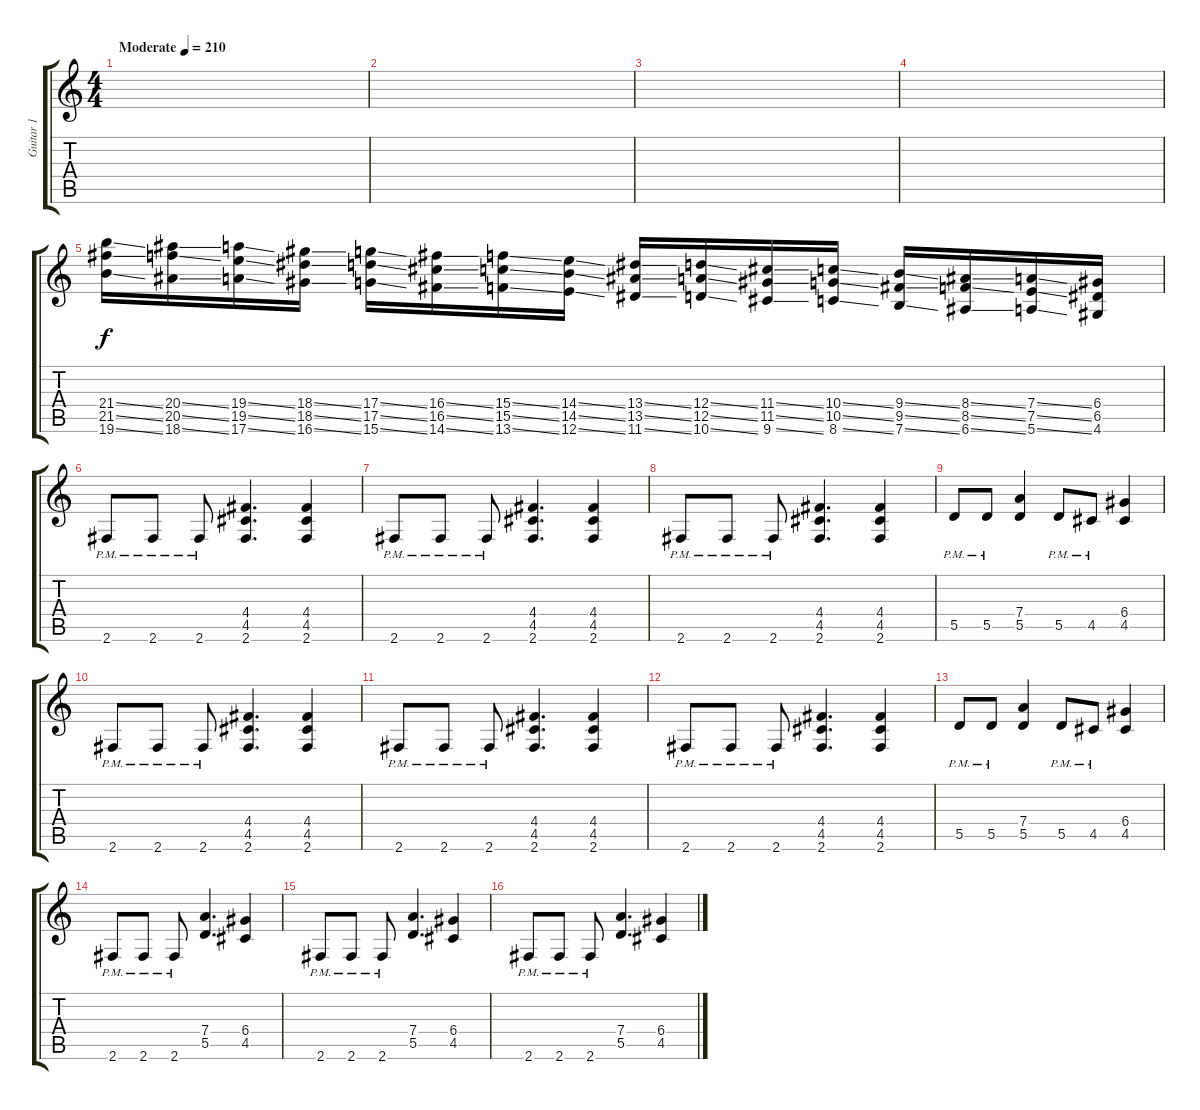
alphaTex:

\track ("Guitar 1" "Guitar 1") {instrument distortionguitar}
\staff {score tabs}
\tuning (E4 B3 G3 D3 A2 E2) {hide}
\ts (4 4)
\tempo (210 "Moderate")
\clef g2
\ks c
|
|
|
|
(21.4{ss} 21.5{ss} 19.6{ss}).16 (20.4{ss} 20.5{ss} 18.6{ss}).16 (19.4{ss} 19.5{ss} 17.6{ss}).16 (18.4{ss} 18.5{ss} 16.6{ss}).16 (17.4{ss} 17.5{ss} 15.6{ss}).16 (16.4{ss} 16.5{ss} 14.6{ss}).16 (15.4{ss} 15.5{ss} 13.6{ss}).16 (14.4{ss} 14.5{ss} 12.6{ss}).16 (13.4{ss} 13.5{ss} 11.6{ss}).16 (12.4{ss} 12.5{ss} 10.6{ss}).16 (11.4{ss} 11.5{ss} 9.6{ss}).16 (10.4{ss} 10.5{ss} 8.6{ss}).16 (9.4{ss} 9.5{ss} 7.6{ss}).16 (8.4{ss} 8.5{ss} 6.6{ss}).16 (7.4{ss} 7.5{ss} 5.6{ss}).16 (6.4 6.5 4.6).16 |
2.6{pm}.8 2.6{pm}.8 2.6{pm}.8 (4.4 4.5 2.6).4{d} (4.4 4.5 2.6).4 |
2.6{pm}.8 2.6{pm}.8 2.6{pm}.8 (4.4 4.5 2.6).4{d} (4.4 4.5 2.6).4 |
2.6{pm}.8 2.6{pm}.8 2.6{pm}.8 (4.4 4.5 2.6).4{d} (4.4 4.5 2.6).4 |
5.5{pm}.8 5.5{pm}.8 (7.4 5.5).4 5.5{pm}.8 4.5{pm}.8 (6.4 4.5).4 |
2.6{pm}.8 2.6{pm}.8 2.6{pm}.8 (4.4 4.5 2.6).4{d} (4.4 4.5 2.6).4 |
2.6{pm}.8 2.6{pm}.8 2.6{pm}.8 (4.4 4.5 2.6).4{d} (4.4 4.5 2.6).4 |
2.6{pm}.8 2.6{pm}.8 2.6{pm}.8 (4.4 4.5 2.6).4{d} (4.4 4.5 2.6).4 |
5.5{pm}.8 5.5{pm}.8 (7.4 5.5).4 5.5{pm}.8 4.5{pm}.8 (6.4 4.5).4 |
2.6{pm}.8 2.6{pm}.8 2.6{pm}.8 (7.4 5.5).4{d} (6.4 4.5).4 |
2.6{pm}.8 2.6{pm}.8 2.6{pm}.8 (7.4 5.5).4{d} (6.4 4.5).4 |
2.6{pm}.8 2.6{pm}.8 2.6{pm}.8 (7.4 5.5).4{d} (6.4 4.5).4
